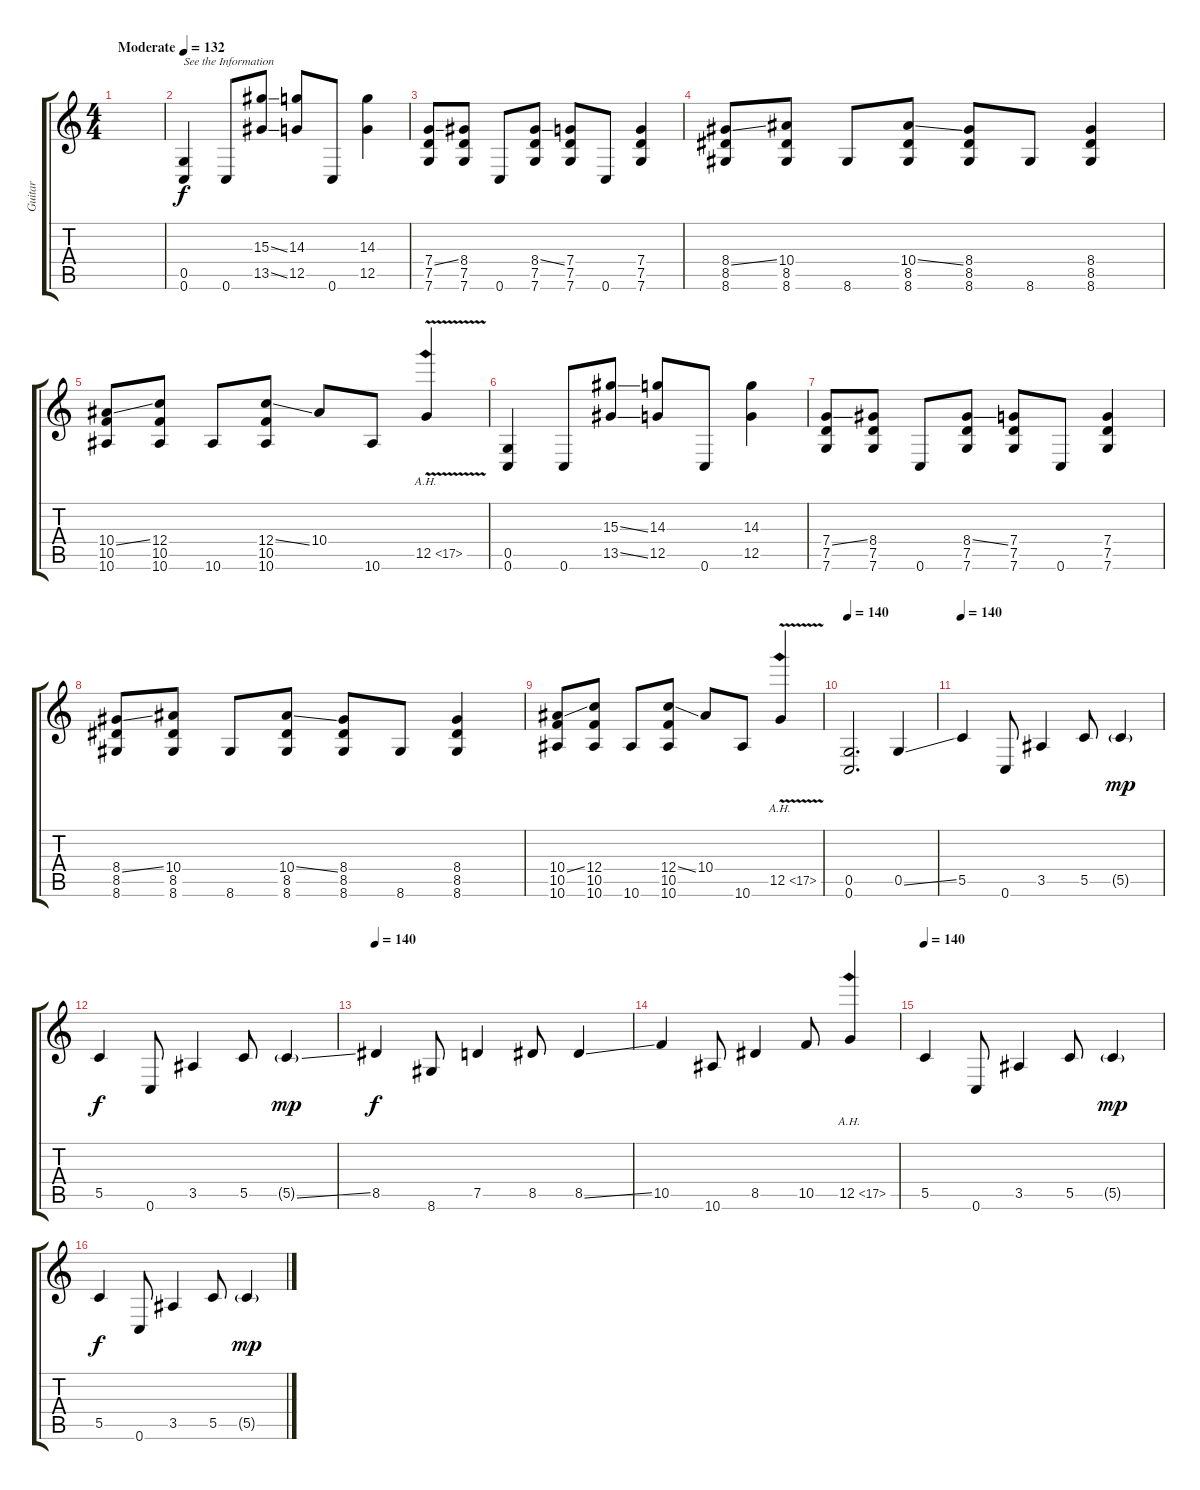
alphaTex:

\track ("Guitar" "Guitar") {instrument distortionguitar}
\staff {score tabs}
\tuning (D4 A3 F3 C3 G2 C2) {hide}
\ts (4 4)
\tempo (132 "Moderate")
\clef g2
\ks c
|
(0.5 0.6).4{txt "See the Information"} 0.6.8 (15.3{ss} 13.5{ss}).8 (14.3 12.5).8 0.6.8 (14.3 12.5).4 |
(7.4{ss} 7.5 7.6).8 (8.4 7.5 7.6).8 0.6.8 (8.4{ss} 7.5 7.6).8 (7.4 7.5 7.6).8 0.6.8 (7.4 7.5 7.6).4 |
(8.4{ss} 8.5 8.6).8 (10.4 8.5 8.6).8 8.6.8 (10.4{ss} 8.5 8.6).8 (8.4 8.5 8.6).8 8.6.8 (8.4 8.5 8.6).4 |
(10.4{ss} 10.5 10.6).8 (12.4 10.5 10.6).8 10.6.8 (12.4{ss} 10.5 10.6).8 10.4.8 10.6.8 12.5{ah 5 v}.4{instrument guitarharmonics} |
(0.5 0.6).4{instrument distortionguitar} 0.6.8 (15.3{ss} 13.5{ss}).8 (14.3 12.5).8 0.6.8 (14.3 12.5).4 |
(7.4{ss} 7.5 7.6).8 (8.4 7.5 7.6).8 0.6.8 (8.4{ss} 7.5 7.6).8 (7.4 7.5 7.6).8 0.6.8 (7.4 7.5 7.6).4 |
(8.4{ss} 8.5 8.6).8 (10.4 8.5 8.6).8 8.6.8 (10.4{ss} 8.5 8.6).8 (8.4 8.5 8.6).8 8.6.8 (8.4 8.5 8.6).4 |
(10.4{ss} 10.5 10.6).8 (12.4 10.5 10.6).8 10.6.8 (12.4{ss} 10.5 10.6).8 10.4.8 10.6.8 12.5{ah 5 v}.4{instrument guitarharmonics} |
\tempo 140
(0.5 0.6).2{d instrument distortionguitar} 0.5{ss}.4 |
\tempo 140
5.5.4 0.6.8 3.5.4 5.5.8 5.5{g}.4{dy mp} |
5.5.4{dy f} 0.6.8 3.5.4 5.5.8 5.5{ss g}.4{dy mp} |
\tempo 140
8.5.4{dy f} 8.6.8 7.5.4 8.5.8 8.5{ss}.4 |
10.5.4 10.6.8 8.5.4 10.5.8 12.5{ah 5}.4{instrument guitarharmonics} |
\tempo 140
5.5.4{instrument distortionguitar} 0.6.8 3.5.4 5.5.8 5.5{g}.4{dy mp} |
5.5.4{dy f} 0.6.8 3.5.4 5.5.8 5.5{ss g}.4{dy mp}
